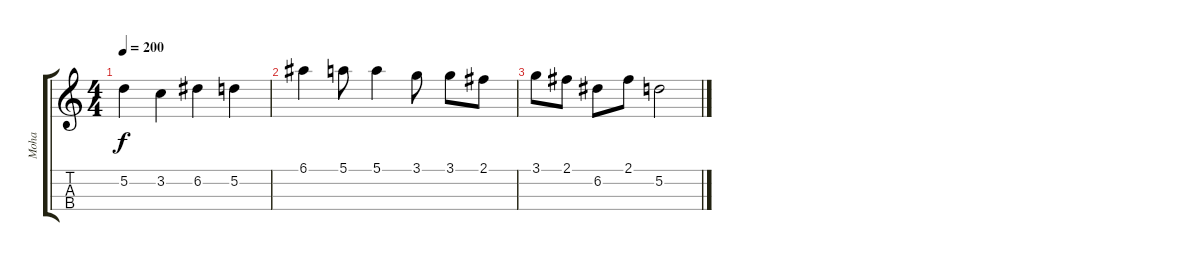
\track ("Moha" "Moha") {instrument violin}
\staff {score tabs}
\tuning (E5 A4 D4 G3) {hide}
\ts (4 4)
\tempo 200
\clef g2
\ks c
5.2.4{dy f} 3.2.4 6.2.4 5.2.4 |
6.1.4 5.1.8 5.1.4 3.1.8 3.1.8 2.1.8 |
3.1.8 2.1.8 6.2.8 2.1.8 5.2.2
